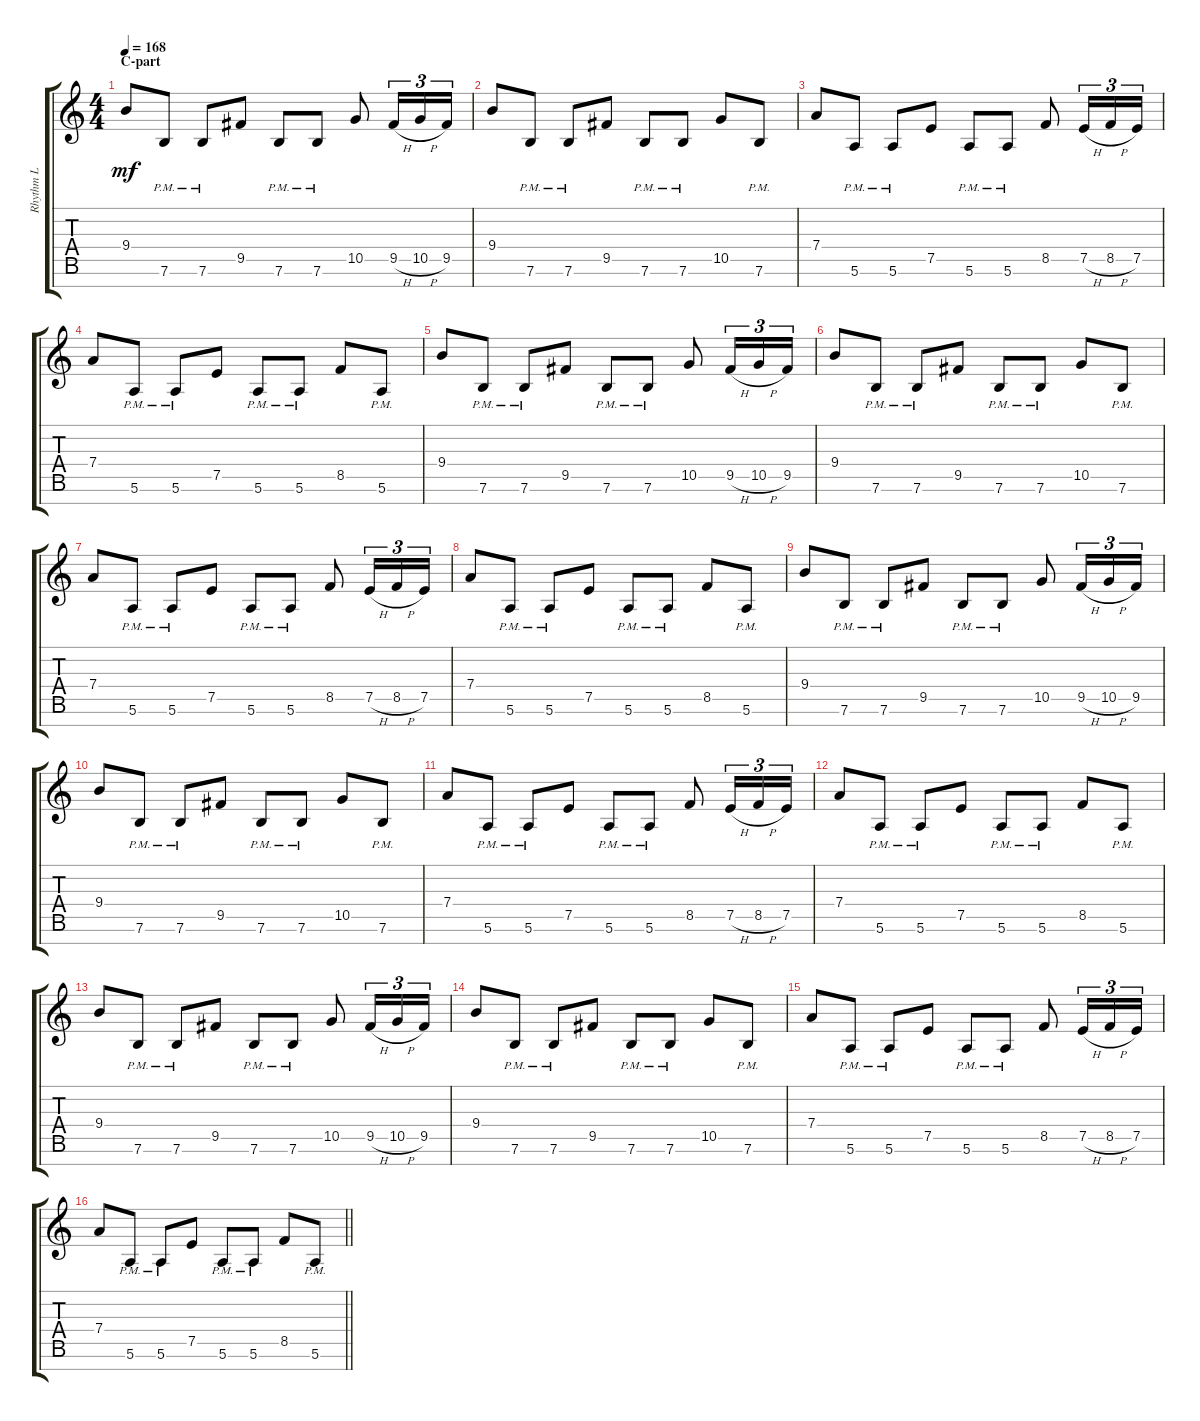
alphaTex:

\track ("Rhythm L" "Rhythm L") {instrument distortionguitar}
\staff {score tabs}
\tuning (E4 B3 G3 D3 A2 E2 B1) {hide}
\ts (4 4)
\section ("" "C-part")
\tempo 168
\clef g2
\ks c
9.4.8{dy mf} 7.6{pm}.8 7.6{pm}.8 9.5.8 7.6{pm}.8 7.6{pm}.8 10.5.8 9.5{h}.16{tu (3 2)} 10.5{h}.16{tu (3 2)} 9.5.16{tu (3 2)} |
9.4.8 7.6{pm}.8 7.6{pm}.8 9.5.8 7.6{pm}.8 7.6{pm}.8 10.5.8 7.6{pm}.8 |
7.4.8 5.6{pm}.8 5.6{pm}.8 7.5.8 5.6{pm}.8 5.6{pm}.8 8.5.8 7.5{h}.16{tu (3 2)} 8.5{h}.16{tu (3 2)} 7.5.16{tu (3 2)} |
7.4.8 5.6{pm}.8 5.6{pm}.8 7.5.8 5.6{pm}.8 5.6{pm}.8 8.5.8 5.6{pm}.8 |
9.4.8 7.6{pm}.8 7.6{pm}.8 9.5.8 7.6{pm}.8 7.6{pm}.8 10.5.8 9.5{h}.16{tu (3 2)} 10.5{h}.16{tu (3 2)} 9.5.16{tu (3 2)} |
9.4.8 7.6{pm}.8 7.6{pm}.8 9.5.8 7.6{pm}.8 7.6{pm}.8 10.5.8 7.6{pm}.8 |
7.4.8 5.6{pm}.8 5.6{pm}.8 7.5.8 5.6{pm}.8 5.6{pm}.8 8.5.8 7.5{h}.16{tu (3 2)} 8.5{h}.16{tu (3 2)} 7.5.16{tu (3 2)} |
7.4.8 5.6{pm}.8 5.6{pm}.8 7.5.8 5.6{pm}.8 5.6{pm}.8 8.5.8 5.6{pm}.8 |
9.4.8 7.6{pm}.8 7.6{pm}.8 9.5.8 7.6{pm}.8 7.6{pm}.8 10.5.8 9.5{h}.16{tu (3 2)} 10.5{h}.16{tu (3 2)} 9.5.16{tu (3 2)} |
9.4.8 7.6{pm}.8 7.6{pm}.8 9.5.8 7.6{pm}.8 7.6{pm}.8 10.5.8 7.6{pm}.8 |
7.4.8 5.6{pm}.8 5.6{pm}.8 7.5.8 5.6{pm}.8 5.6{pm}.8 8.5.8 7.5{h}.16{tu (3 2)} 8.5{h}.16{tu (3 2)} 7.5.16{tu (3 2)} |
7.4.8 5.6{pm}.8 5.6{pm}.8 7.5.8 5.6{pm}.8 5.6{pm}.8 8.5.8 5.6{pm}.8 |
9.4.8 7.6{pm}.8 7.6{pm}.8 9.5.8 7.6{pm}.8 7.6{pm}.8 10.5.8 9.5{h}.16{tu (3 2)} 10.5{h}.16{tu (3 2)} 9.5.16{tu (3 2)} |
9.4.8 7.6{pm}.8 7.6{pm}.8 9.5.8 7.6{pm}.8 7.6{pm}.8 10.5.8 7.6{pm}.8 |
7.4.8 5.6{pm}.8 5.6{pm}.8 7.5.8 5.6{pm}.8 5.6{pm}.8 8.5.8 7.5{h}.16{tu (3 2)} 8.5{h}.16{tu (3 2)} 7.5.16{tu (3 2)} |
\barLineRight lightlight
7.4.8 5.6{pm}.8 5.6{pm}.8 7.5.8 5.6{pm}.8 5.6{pm}.8 8.5.8 5.6{pm}.8
